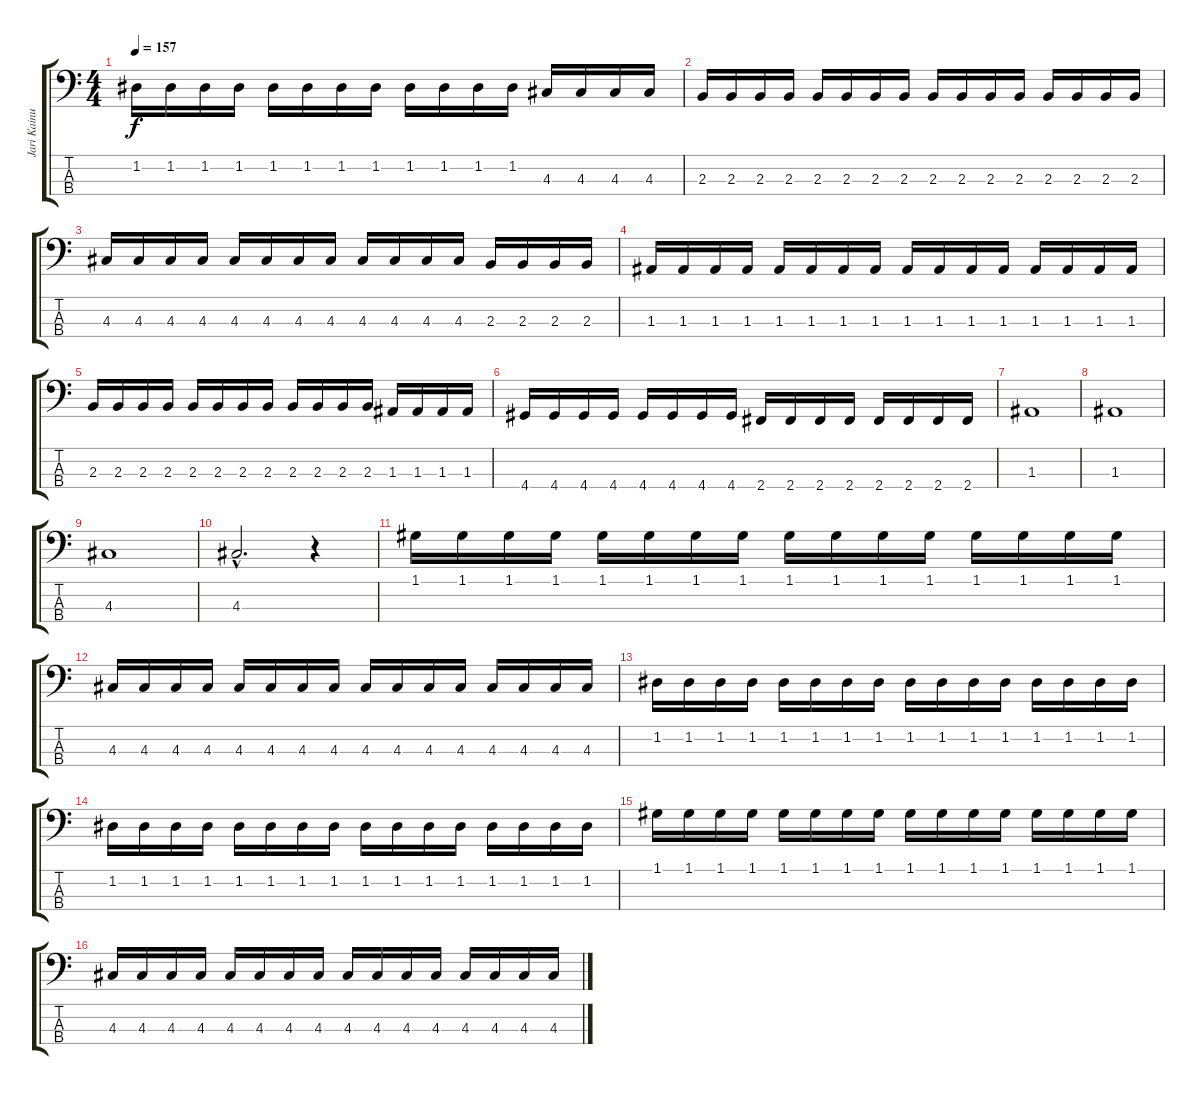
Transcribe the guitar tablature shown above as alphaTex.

\track ("Jari Kainulainen" "Jari Kainu") {instrument electricbassfinger}
\staff {score tabs}
\tuning (G2 D2 A1 E1) {hide}
\ts (4 4)
\tempo 157
\clef f4
\ks c
1.2.16{dy f} 1.2.16 1.2.16 1.2.16 1.2.16 1.2.16 1.2.16 1.2.16 1.2.16 1.2.16 1.2.16 1.2.16 4.3.16 4.3.16 4.3.16 4.3.16 |
2.3.16 2.3.16 2.3.16 2.3.16 2.3.16 2.3.16 2.3.16 2.3.16 2.3.16 2.3.16 2.3.16 2.3.16 2.3.16 2.3.16 2.3.16 2.3.16 |
4.3.16 4.3.16 4.3.16 4.3.16 4.3.16 4.3.16 4.3.16 4.3.16 4.3.16 4.3.16 4.3.16 4.3.16 2.3.16 2.3.16 2.3.16 2.3.16 |
1.3.16 1.3.16 1.3.16 1.3.16 1.3.16 1.3.16 1.3.16 1.3.16 1.3.16 1.3.16 1.3.16 1.3.16 1.3.16 1.3.16 1.3.16 1.3.16 |
2.3.16 2.3.16 2.3.16 2.3.16 2.3.16 2.3.16 2.3.16 2.3.16 2.3.16 2.3.16 2.3.16 2.3.16 1.3.16 1.3.16 1.3.16 1.3.16 |
4.4.16 4.4.16 4.4.16 4.4.16 4.4.16 4.4.16 4.4.16 4.4.16 2.4.16 2.4.16 2.4.16 2.4.16 2.4.16 2.4.16 2.4.16 2.4.16 |
1.3.1 |
1.3.1 |
4.3.1 |
4.3{hac}.2{d} r.4 |
1.1.16 1.1.16 1.1.16 1.1.16 1.1.16 1.1.16 1.1.16 1.1.16 1.1.16 1.1.16 1.1.16 1.1.16 1.1.16 1.1.16 1.1.16 1.1.16 |
4.3.16 4.3.16 4.3.16 4.3.16 4.3.16 4.3.16 4.3.16 4.3.16 4.3.16 4.3.16 4.3.16 4.3.16 4.3.16 4.3.16 4.3.16 4.3.16 |
1.2.16 1.2.16 1.2.16 1.2.16 1.2.16 1.2.16 1.2.16 1.2.16 1.2.16 1.2.16 1.2.16 1.2.16 1.2.16 1.2.16 1.2.16 1.2.16 |
1.2.16 1.2.16 1.2.16 1.2.16 1.2.16 1.2.16 1.2.16 1.2.16 1.2.16 1.2.16 1.2.16 1.2.16 1.2.16 1.2.16 1.2.16 1.2.16 |
1.1.16 1.1.16 1.1.16 1.1.16 1.1.16 1.1.16 1.1.16 1.1.16 1.1.16 1.1.16 1.1.16 1.1.16 1.1.16 1.1.16 1.1.16 1.1.16 |
4.3.16 4.3.16 4.3.16 4.3.16 4.3.16 4.3.16 4.3.16 4.3.16 4.3.16 4.3.16 4.3.16 4.3.16 4.3.16 4.3.16 4.3.16 4.3.16
